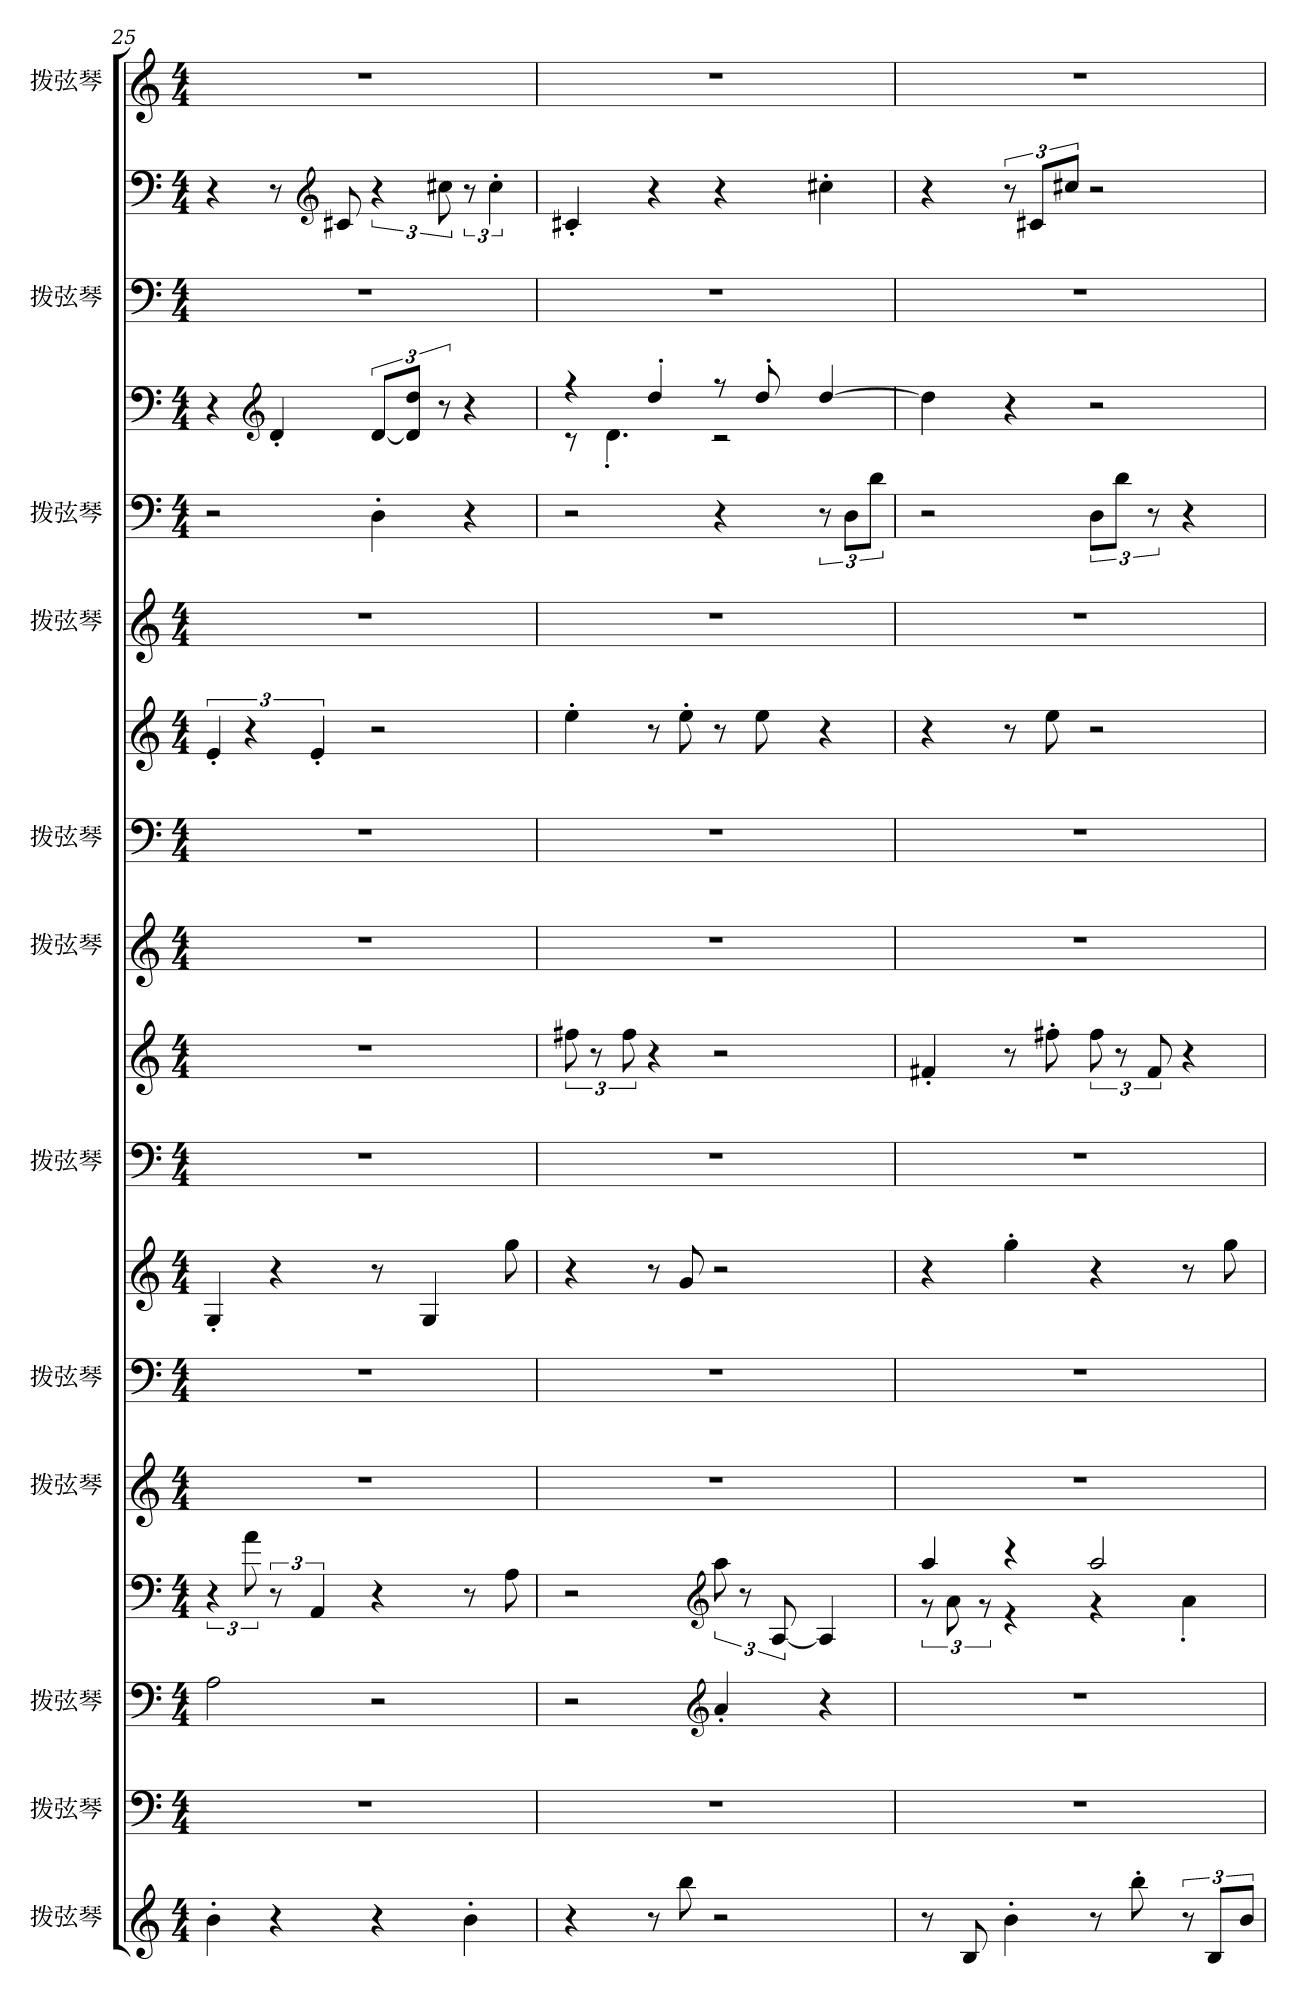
**kern	**kern	**kern	**kern	**kern	**kern	**kern	**kern	**kern	**kern	**kern	**kern	**kern	**kern	**kern	**kern	**kern	**kern
*part12	*part11	*part10	*part10	*part9	*part8	*part8	*part7	*part7	*part6	*part5	*part5	*part4	*part3	*part3	*part2	*part2	*part1
*staff18	*staff17	*staff16	*staff15	*staff14	*staff13	*staff12	*staff11	*staff10	*staff9	*staff8	*staff7	*staff6	*staff5	*staff4	*staff3	*staff2	*staff1
*I"拨弦琴	*I"拨弦琴	*I"拨弦琴	*	*I"拨弦琴	*I"拨弦琴	*	*I"拨弦琴	*	*I"拨弦琴	*I"拨弦琴	*	*I"拨弦琴	*I"拨弦琴	*	*I"拨弦琴	*	*I"拨弦琴
*clefG2	*clefF4	*clefF4	*clefF4	*clefG2	*clefF4	*clefG2	*clefF4	*clefG2	*clefG2	*clefF4	*clefG2	*clefG2	*clefF4	*clefF4	*clefF4	*clefF4	*clefG2
*k[]	*k[]	*k[]	*k[]	*k[]	*k[]	*k[]	*k[]	*k[]	*k[]	*k[]	*k[]	*k[]	*k[]	*k[]	*k[]	*k[]	*k[]
*M4/4	*M4/4	*M4/4	*M4/4	*M4/4	*M4/4	*M4/4	*M4/4	*M4/4	*M4/4	*M4/4	*M4/4	*M4/4	*M4/4	*M4/4	*M4/4	*M4/4	*M4/4
=25	=25	=25	=25	=25	=25	=25	=25	=25	=25	=25	=25	=25	=25	=25	=25	=25	=25
4b'\	1r	2A\	6r	1r	1r	4G'/	1r	1r	1r	1r	6e'/	1r	2r	4r	1r	4r	1r
.	.	.	12a\	.	.	.	.	.	.	.	6r	.	.	.	.	.	.
*	*	*	*	*	*	*	*	*	*	*	*	*	*	*clefG2	*	*	*
4r	.	.	12r	.	.	4r	.	.	.	.	.	.	.	4d'/	.	8r	.
.	.	.	6AA/	.	.	.	.	.	.	.	6e'/	.	.	.	.	.	.
*	*	*	*	*	*	*	*	*	*	*	*	*	*	*	*	*clefG2	*
.	.	.	.	.	.	.	.	.	.	.	.	.	.	.	.	8c#X/	.
4r	.	2r	4r	.	.	8r	.	.	.	.	2r	.	4D'\	[12d/L	.	6r	.
.	.	.	.	.	.	.	.	.	.	.	.	.	.	12d/] 12dd/J	.	.	.
.	.	.	.	.	.	4G/	.	.	.	.	.	.	.	.	.	.	.
.	.	.	.	.	.	.	.	.	.	.	.	.	.	12r	.	12cc#X\	.
4b'\	.	.	8r	.	.	.	.	.	.	.	.	.	4r	4r	.	12r	.
.	.	.	.	.	.	.	.	.	.	.	.	.	.	.	.	6cc#'\	.
.	.	.	8A\	.	.	8gg\	.	.	.	.	.	.	.	.	.	.	.
!!LO:PB:g=z
=26	=26	=26	=26	=26	=26	=26	=26	=26	=26	=26	=26	=26	=26	=26	=26	=26	=26
*	*	*	*	*	*	*	*	*	*	*	*	*	*	*^	*	*	*
4r	1r	2r	2r	1r	1r	4r	1r	12ff#X\	1r	1r	4ee'\	1r	2r	4r	8r	1r	4c#X'/	1r
.	.	.	.	.	.	.	.	12r	.	.	.	.	.	.	.	.	.	.
.	.	.	.	.	.	.	.	.	.	.	.	.	.	.	4.d'\	.	.	.
.	.	.	.	.	.	.	.	12ff#\	.	.	.	.	.	.	.	.	.	.
8r	.	.	.	.	.	8r	.	4r	.	.	8r	.	.	4dd'/	.	.	4r	.
8bb\	.	.	.	.	.	8g/	.	.	.	.	8ee'\	.	.	.	.	.	.	.
*	*	*clefG2	*clefG2	*	*	*	*	*	*	*	*	*	*	*	*	*	*	*
2r	.	4a'/	12aa\	.	.	2r	.	2r	.	.	8r	.	4r	8r	2r	.	4r	.
.	.	.	12r	.	.	.	.	.	.	.	.	.	.	.	.	.	.	.
.	.	.	.	.	.	.	.	.	.	.	8ee\	.	.	8dd'/	.	.	.	.
.	.	.	[12A/	.	.	.	.	.	.	.	.	.	.	.	.	.	.	.
.	.	4r	4A/]	.	.	.	.	.	.	.	4r	.	12r	[4dd/	.	.	4cc#X'\	.
.	.	.	.	.	.	.	.	.	.	.	.	.	12D\L	.	.	.	.	.
.	.	.	.	.	.	.	.	.	.	.	.	.	12d\J	.	.	.	.	.
*	*	*	*	*	*	*	*	*	*	*	*	*	*	*v	*v	*	*	*
=27	=27	=27	=27	=27	=27	=27	=27	=27	=27	=27	=27	=27	=27	=27	=27	=27	=27
*	*	*	*^	*	*	*	*	*	*	*	*	*	*	*	*	*	*
8r	1r	1r	4aa/	12r	1r	1r	4r	1r	4f#X'/	1r	1r	4r	1r	2r	4dd\]	1r	4r	1r
.	.	.	.	12a\	.	.	.	.	.	.	.	.	.	.	.	.	.	.
8B/	.	.	.	.	.	.	.	.	.	.	.	.	.	.	.	.	.	.
.	.	.	.	12r	.	.	.	.	.	.	.	.	.	.	.	.	.	.
4b'\	.	.	4r	4r	.	.	4gg'\	.	8r	.	.	8r	.	.	4r	.	12r	.
.	.	.	.	.	.	.	.	.	.	.	.	.	.	.	.	.	12c#X/L	.
.	.	.	.	.	.	.	.	.	8ff#X'\	.	.	8ee\	.	.	.	.	.	.
.	.	.	.	.	.	.	.	.	.	.	.	.	.	.	.	.	12cc#X/J	.
8r	.	.	2aa/	4r	.	.	4r	.	12ff#\	.	.	2r	.	12D\L	2r	.	2r	.
.	.	.	.	.	.	.	.	.	12r	.	.	.	.	12d\J	.	.	.	.
8bb'\	.	.	.	.	.	.	.	.	.	.	.	.	.	.	.	.	.	.
.	.	.	.	.	.	.	.	.	12f#/	.	.	.	.	12r	.	.	.	.
12r	.	.	.	4a'\	.	.	8r	.	4r	.	.	.	.	4r	.	.	.	.
12B/L	.	.	.	.	.	.	.	.	.	.	.	.	.	.	.	.	.	.
.	.	.	.	.	.	.	8gg\	.	.	.	.	.	.	.	.	.	.	.
12b/J	.	.	.	.	.	.	.	.	.	.	.	.	.	.	.	.	.	.
*	*	*	*v	*v	*	*	*	*	*	*	*	*	*	*	*	*	*	*
=	=	=	=	=	=	=	=	=	=	=	=	=	=	=	=	=	=
*-	*-	*-	*-	*-	*-	*-	*-	*-	*-	*-	*-	*-	*-	*-	*-	*-	*-
